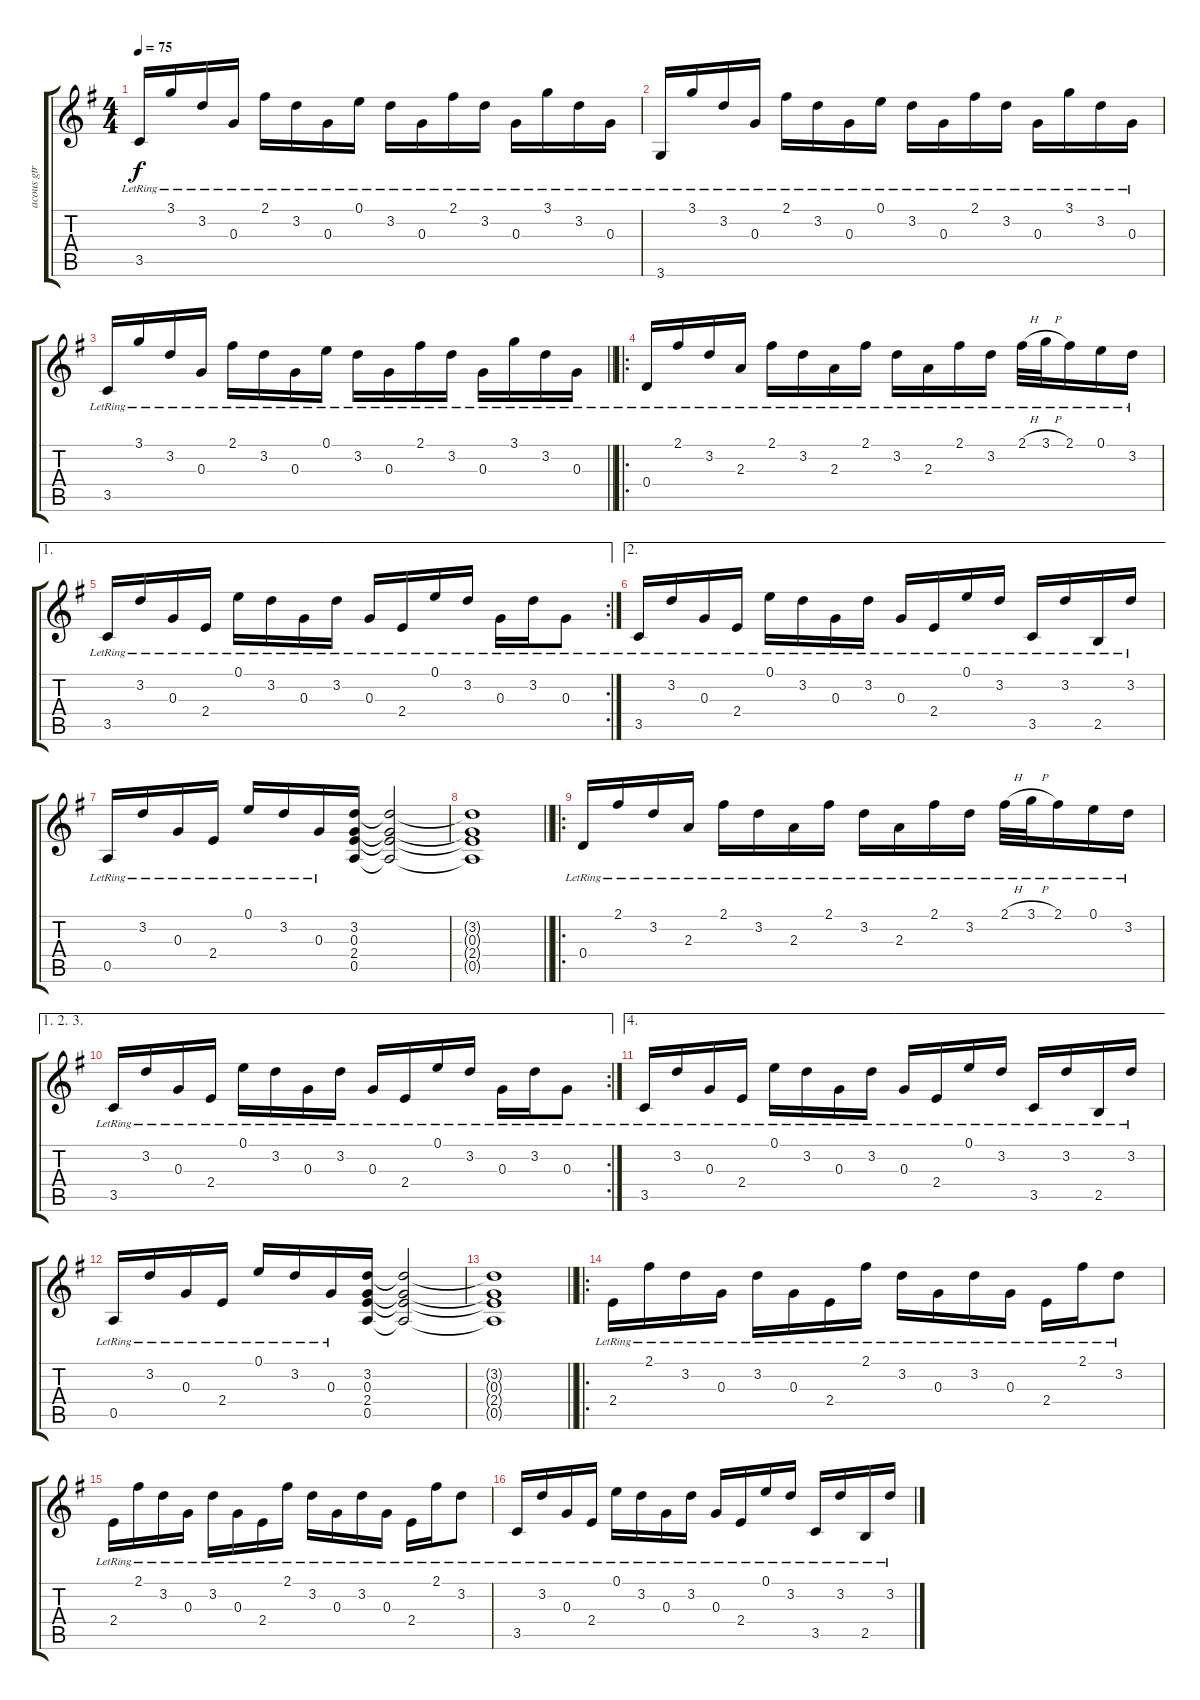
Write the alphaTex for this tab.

\track ("acous gtr steel" "acous gtr ") {instrument acousticguitarsteel}
\staff {score tabs}
\tuning (E4 B3 G3 D3 A2 E2) {hide}
\ts (4 4)
\tempo 75
\clef g2
\ks g
3.5{lr}.16{dy f} 3.1{lr}.16 3.2{lr}.16 0.3{lr}.16 2.1{lr}.16 3.2{lr}.16 0.3{lr}.16 0.1{lr}.16 3.2{lr}.16 0.3{lr}.16 2.1{lr}.16 3.2{lr}.16 0.3{lr}.16 3.1{lr}.16 3.2{lr}.16 0.3{lr}.16 |
3.6{lr}.16 3.1{lr}.16 3.2{lr}.16 0.3{lr}.16 2.1{lr}.16 3.2{lr}.16 0.3{lr}.16 0.1{lr}.16 3.2{lr}.16 0.3{lr}.16 2.1{lr}.16 3.2{lr}.16 0.3{lr}.16 3.1{lr}.16 3.2{lr}.16 0.3{lr}.16 |
\barLineRight lightlight
3.5{lr}.16 3.1{lr}.16 3.2{lr}.16 0.3{lr}.16 2.1{lr}.16 3.2{lr}.16 0.3{lr}.16 0.1{lr}.16 3.2{lr}.16 0.3{lr}.16 2.1{lr}.16 3.2{lr}.16 0.3{lr}.16 3.1{lr}.16 3.2{lr}.16 0.3{lr}.16 |
\ro
0.4{lr}.16 2.1{lr}.16 3.2{lr}.16 2.3{lr}.16 2.1{lr}.16 3.2{lr}.16 2.3{lr}.16 2.1{lr}.16 3.2{lr}.16 2.3{lr}.16 2.1{lr}.16 3.2{lr}.16 2.1{h lr}.32 3.1{h lr}.32 2.1{lr}.16 0.1{lr}.16 3.2{lr}.16 |
\ae 1
\rc 2
3.5{lr}.16 3.2{lr}.16 0.3{lr}.16 2.4{lr}.16 0.1{lr}.16 3.2{lr}.16 0.3{lr}.16 3.2{lr}.16 0.3{lr}.16 2.4{lr}.16 0.1{lr}.16 3.2{lr}.16 0.3{lr}.16 3.2{lr}.16 0.3{lr}.8 |
\ae 2
3.5{lr}.16 3.2{lr}.16 0.3{lr}.16 2.4{lr}.16 0.1{lr}.16 3.2{lr}.16 0.3{lr}.16 3.2{lr}.16 0.3{lr}.16 2.4{lr}.16 0.1{lr}.16 3.2{lr}.16 3.5{lr}.16 3.2{lr}.16 2.5{lr}.16 3.2{lr}.16 |
0.5{lr}.16 3.2{lr}.16 0.3{lr}.16 2.4{lr}.16 0.1{lr}.16 3.2{lr}.16 0.3{lr}.16 (3.2 0.3 2.4 0.5).16 (3.2{t} 0.3{t} 2.4{t} 0.5{t}).2 |
\barLineRight lightlight
(3.2{t} 0.3{t} 2.4{t} 0.5{t}).1 |
\ro
0.4{lr}.16 2.1{lr}.16 3.2{lr}.16 2.3{lr}.16 2.1{lr}.16 3.2{lr}.16 2.3{lr}.16 2.1{lr}.16 3.2{lr}.16 2.3{lr}.16 2.1{lr}.16 3.2{lr}.16 2.1{h lr}.32 3.1{h lr}.32 2.1{lr}.16 0.1{lr}.16 3.2{lr}.16 |
\ae (1 2 3)
\rc 2
3.5{lr}.16 3.2{lr}.16 0.3{lr}.16 2.4{lr}.16 0.1{lr}.16 3.2{lr}.16 0.3{lr}.16 3.2{lr}.16 0.3{lr}.16 2.4{lr}.16 0.1{lr}.16 3.2{lr}.16 0.3{lr}.16 3.2{lr}.16 0.3{lr}.8 |
\ae 4
3.5{lr}.16 3.2{lr}.16 0.3{lr}.16 2.4{lr}.16 0.1{lr}.16 3.2{lr}.16 0.3{lr}.16 3.2{lr}.16 0.3{lr}.16 2.4{lr}.16 0.1{lr}.16 3.2{lr}.16 3.5{lr}.16 3.2{lr}.16 2.5{lr}.16 3.2{lr}.16 |
0.5{lr}.16 3.2{lr}.16 0.3{lr}.16 2.4{lr}.16 0.1{lr}.16 3.2{lr}.16 0.3{lr}.16 (3.2 0.3 2.4 0.5).16 (3.2{t} 0.3{t} 2.4{t} 0.5{t}).2 |
\barLineRight lightlight
(3.2{t} 0.3{t} 2.4{t} 0.5{t}).1 |
\ro
2.4{lr}.16 2.1{lr}.16 3.2{lr}.16 0.3{lr}.16 3.2{lr}.16 0.3{lr}.16 2.4{lr}.16 2.1{lr}.16 3.2{lr}.16 0.3{lr}.16 3.2{lr}.16 0.3{lr}.16 2.4{lr}.16 2.1{lr}.16 3.2{lr}.8 |
2.4{lr}.16 2.1{lr}.16 3.2{lr}.16 0.3{lr}.16 3.2{lr}.16 0.3{lr}.16 2.4{lr}.16 2.1{lr}.16 3.2{lr}.16 0.3{lr}.16 3.2{lr}.16 0.3{lr}.16 2.4{lr}.16 2.1{lr}.16 3.2{lr}.8 |
3.5{lr}.16 3.2{lr}.16 0.3{lr}.16 2.4{lr}.16 0.1{lr}.16 3.2{lr}.16 0.3{lr}.16 3.2{lr}.16 0.3{lr}.16 2.4{lr}.16 0.1{lr}.16 3.2{lr}.16 3.5{lr}.16 3.2{lr}.16 2.5{lr}.16 3.2{lr}.16
